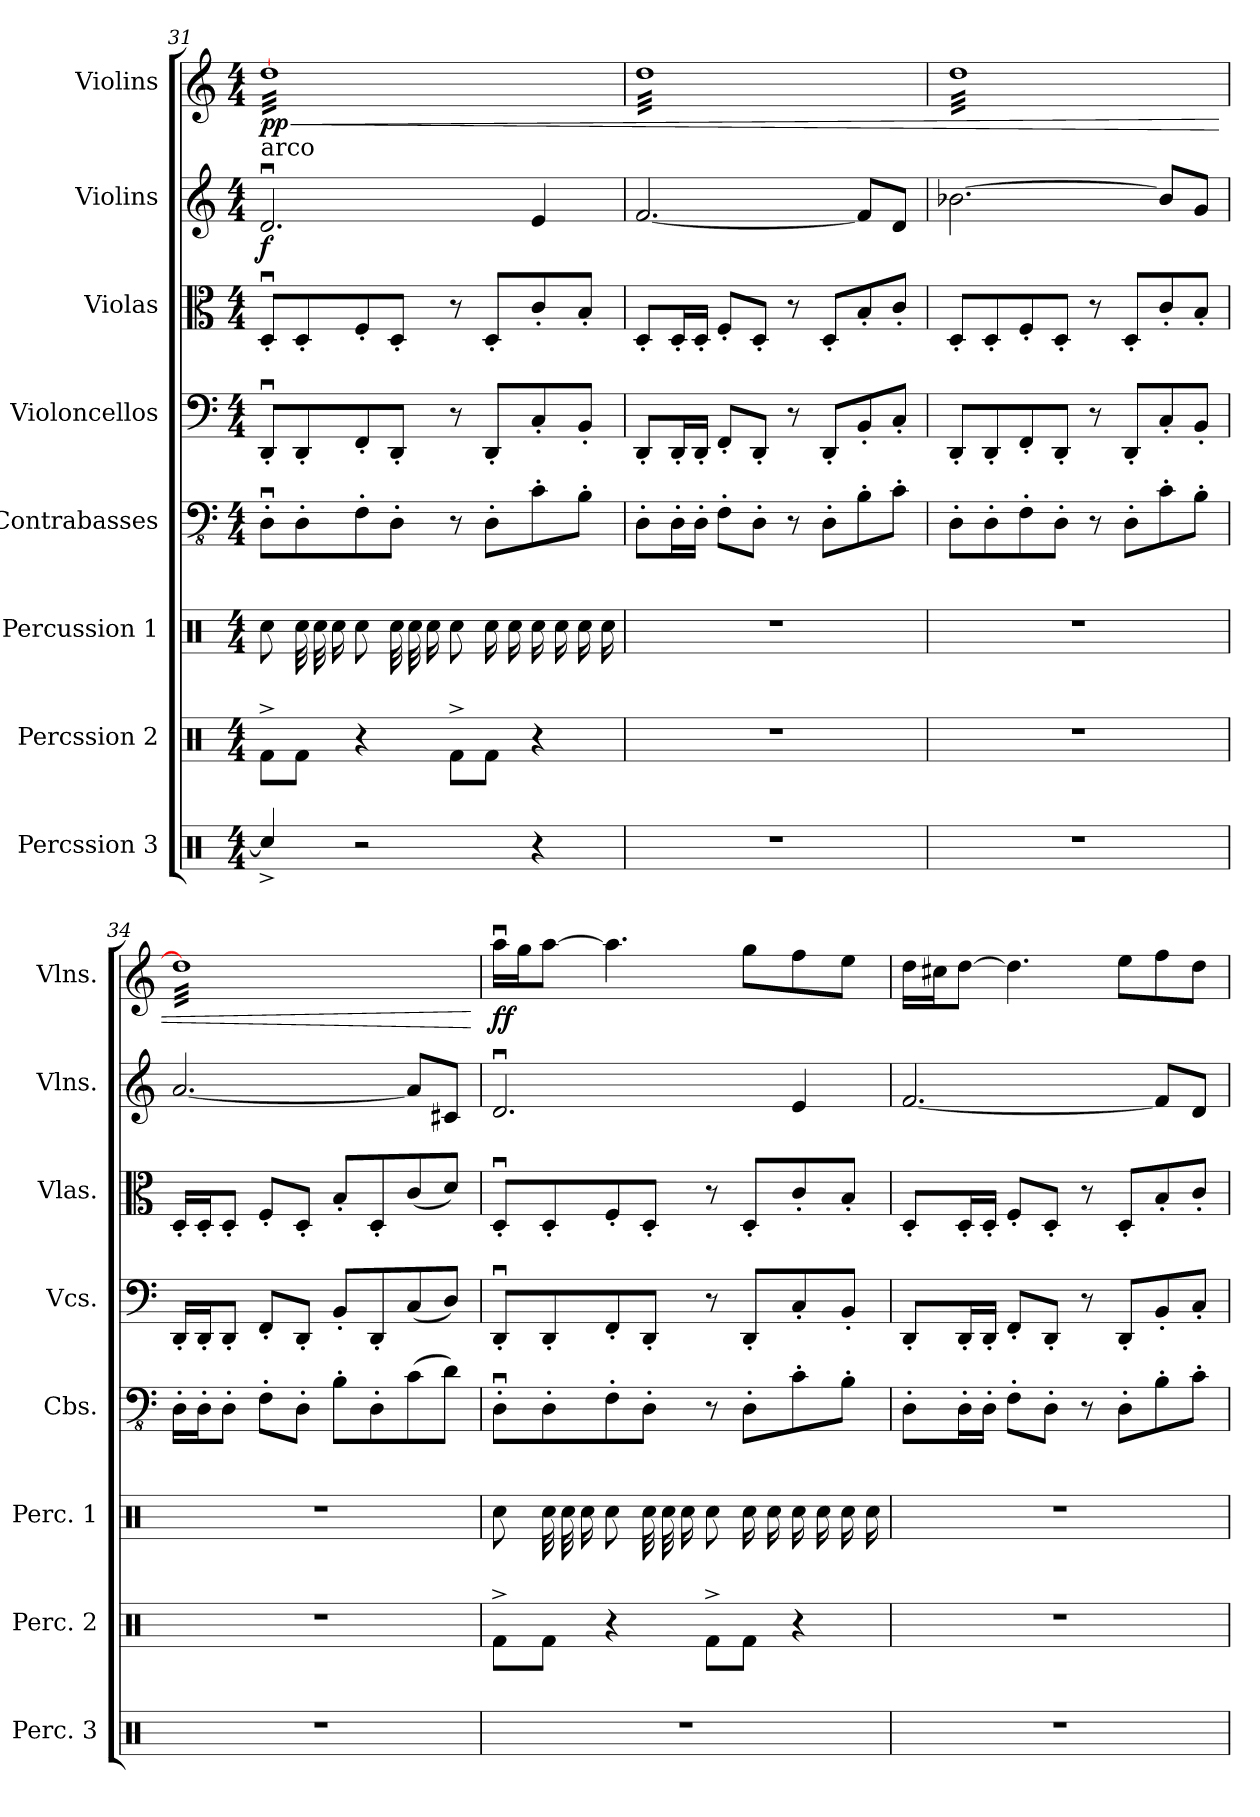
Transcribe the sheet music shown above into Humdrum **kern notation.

**kern	**kern	**kern	**kern	**kern	**kern	**kern	**dynam	**kern	**dynam
*part8	*part7	*part6	*part5	*part4	*part3	*part2	*part2	*part1	*part1
*staff8	*staff7	*staff6	*staff5	*staff4	*staff3	*staff2	*staff2	*staff1	*staff1
*I"Percssion 3	*I"Percssion 2	*I"Percussion 1	*I"Contrabasses	*I"Violoncellos	*I"Violas	*I"Violins	*	*I"Violins	*
*I'Perc. 3	*I'Perc. 2	*I'Perc. 1	*I'Cbs.	*I'Vcs.	*I'Vlas.	*I'Vlns.	*	*I'Vlns.	*
!!LO:LB:g=z
*clefX	*clefX	*clefX	*clefFv4	*clefF4	*clefC3	*clefG2	*	*clefG2	*
*k[]	*k[]	*k[]	*k[]	*k[]	*k[]	*k[]	*	*k[]	*
*M4/4	*M4/4	*M4/4	*M4/4	*M4/4	*M4/4	*M4/4	*	*M4/4	*
=31	=31	=31	=31	=31	=31	=31	=31	=31	=31
!	!	!	!	!	!	!LO:TX:a:t=arco	!	!	!
!	!	!	!	!	!	!	!LO:DY:b	!	!LO:HP:b
!	!	!	!	!	!	!	!	!	!LO:DY:n=1:b
*	*	*	*	*	*	*	*	*tremolo	*
4Rcc^/]	8Rf^\L	8Rcc\L	8DDu'\L	8DDu'/L	8Du'/L	2.du/	f	[32ddLLL	< pp
.	.	.	.	.	.	.	.	32dd	.
.	.	.	.	.	.	.	.	32dd	.
.	.	.	.	.	.	.	.	32dd	.
*	*	*tremolo	*	*	*	*	*	*	*
.	8Rf\J	32Rcc\LLL	8DD'\	8DD'/	8D'/	.	.	32dd	.
.	.	32Rcc\	.	.	.	.	.	32dd	.
*	*	*Xtremolo	*	*	*	*	*	*	*
.	.	16Rcc\JJ	.	.	.	.	.	32dd	.
.	.	.	.	.	.	.	.	32dd	.
2r	4r	8Rcc\L	8FF'\	8FF'/	8F'/	.	.	32dd	.
.	.	.	.	.	.	.	.	32dd	.
.	.	.	.	.	.	.	.	32dd	.
.	.	.	.	.	.	.	.	32dd	.
*	*	*tremolo	*	*	*	*	*	*	*
.	.	32Rcc\LLL	8DD'\J	8DD'/J	8D'/J	.	.	32dd	.
.	.	32Rcc\	.	.	.	.	.	32dd	.
*	*	*Xtremolo	*	*	*	*	*	*	*
.	.	16Rcc\JJ	.	.	.	.	.	32dd	.
.	.	.	.	.	.	.	.	32dd	.
.	8Rf^\L	8Rcc\L	8r	8r	8r	.	.	32dd	.
.	.	.	.	.	.	.	.	32dd	.
.	.	.	.	.	.	.	.	32dd	.
.	.	.	.	.	.	.	.	32dd	.
.	8Rf\J	16Rcc\L	8DD'\L	8DD'/L	8D'/L	.	.	32dd	.
.	.	.	.	.	.	.	.	32dd	.
.	.	16Rcc\JJ	.	.	.	.	.	32dd	.
.	.	.	.	.	.	.	.	32dd	.
4r	4r	16Rcc\LL	8C'\	8C'/	8c'/	4e/	.	32dd	.
.	.	.	.	.	.	.	.	32dd	.
.	.	16Rcc\	.	.	.	.	.	32dd	.
.	.	.	.	.	.	.	.	32dd	.
.	.	16Rcc\	8BB'\J	8BB'/J	8B'/J	.	.	32dd	.
.	.	.	.	.	.	.	.	32dd	.
.	.	16Rcc\JJ	.	.	.	.	.	32dd	.
.	.	.	.	.	.	.	.	32ddJJJ	.
=32	=32	=32	=32	=32	=32	=32	=32	=32	=32
1r	1r	1r	8DD'\L	8DD'/L	8D'/L	[2.f/	.	32ddLLL	.
.	.	.	.	.	.	.	.	32dd	.
.	.	.	.	.	.	.	.	32dd	.
.	.	.	.	.	.	.	.	32dd	.
.	.	.	16DD'\L	16DD'/L	16D'/L	.	.	32dd	.
.	.	.	.	.	.	.	.	32dd	.
.	.	.	16DD'\JJ	16DD'/JJ	16D'/JJ	.	.	32dd	.
.	.	.	.	.	.	.	.	32dd	.
.	.	.	8FF'\L	8FF'/L	8F'/L	.	.	32dd	.
.	.	.	.	.	.	.	.	32dd	.
.	.	.	.	.	.	.	.	32dd	.
.	.	.	.	.	.	.	.	32dd	.
.	.	.	8DD'\J	8DD'/J	8D'/J	.	.	32dd	.
.	.	.	.	.	.	.	.	32dd	.
.	.	.	.	.	.	.	.	32dd	.
.	.	.	.	.	.	.	.	32dd	.
.	.	.	8r	8r	8r	.	.	32dd	.
.	.	.	.	.	.	.	.	32dd	.
.	.	.	.	.	.	.	.	32dd	.
.	.	.	.	.	.	.	.	32dd	.
.	.	.	8DD'\L	8DD'/L	8D'/L	.	.	32dd	.
.	.	.	.	.	.	.	.	32dd	.
.	.	.	.	.	.	.	.	32dd	.
.	.	.	.	.	.	.	.	32dd	.
.	.	.	8BB'\	8BB'/	8B'/	8f/L]	.	32dd	.
.	.	.	.	.	.	.	.	32dd	.
.	.	.	.	.	.	.	.	32dd	.
.	.	.	.	.	.	.	.	32dd	.
.	.	.	8C'\J	8C'/J	8c'/J	8d/J	.	32dd	.
.	.	.	.	.	.	.	.	32dd	.
.	.	.	.	.	.	.	.	32dd	.
.	.	.	.	.	.	.	.	32ddJJJ	.
=33	=33	=33	=33	=33	=33	=33	=33	=33	=33
1r	1r	1r	8DD'\L	8DD'/L	8D'/L	[2.b-X\	.	32ddLLL	.
.	.	.	.	.	.	.	.	32dd	.
.	.	.	.	.	.	.	.	32dd	.
.	.	.	.	.	.	.	.	32dd	.
.	.	.	8DD'\	8DD'/	8D'/	.	.	32dd	.
.	.	.	.	.	.	.	.	32dd	.
.	.	.	.	.	.	.	.	32dd	.
.	.	.	.	.	.	.	.	32dd	.
.	.	.	8FF'\	8FF'/	8F'/	.	.	32dd	.
.	.	.	.	.	.	.	.	32dd	.
.	.	.	.	.	.	.	.	32dd	.
.	.	.	.	.	.	.	.	32dd	.
.	.	.	8DD'\J	8DD'/J	8D'/J	.	.	32dd	.
.	.	.	.	.	.	.	.	32dd	.
.	.	.	.	.	.	.	.	32dd	.
.	.	.	.	.	.	.	.	32dd	.
.	.	.	8r	8r	8r	.	.	32dd	.
.	.	.	.	.	.	.	.	32dd	.
.	.	.	.	.	.	.	.	32dd	.
.	.	.	.	.	.	.	.	32dd	.
.	.	.	8DD'\L	8DD'/L	8D'/L	.	.	32dd	.
.	.	.	.	.	.	.	.	32dd	.
.	.	.	.	.	.	.	.	32dd	.
.	.	.	.	.	.	.	.	32dd	.
.	.	.	8C'\	8C'/	8c'/	8b-/L]	.	32dd	.
.	.	.	.	.	.	.	.	32dd	.
.	.	.	.	.	.	.	.	32dd	.
.	.	.	.	.	.	.	.	32dd	.
.	.	.	8BB'\J	8BB'/J	8B'/J	8g/J	.	32dd	.
.	.	.	.	.	.	.	.	32dd	.
.	.	.	.	.	.	.	.	32dd	.
.	.	.	.	.	.	.	.	32ddJJJ	.
=34	=34	=34	=34	=34	=34	=34	=34	=34	=34
1r	1r	1r	16DD'\LL	16DD'/LL	16D'/LL	[2.a/	.	32dd]LLL	.
.	.	.	.	.	.	.	.	32dd	.
.	.	.	16DD'\J	16DD'/J	16D'/J	.	.	32dd	.
.	.	.	.	.	.	.	.	32dd	.
.	.	.	8DD'\J	8DD'/J	8D'/J	.	.	32dd	.
.	.	.	.	.	.	.	.	32dd	.
.	.	.	.	.	.	.	.	32dd	.
.	.	.	.	.	.	.	.	32dd	.
.	.	.	8FF'\L	8FF'/L	8F'/L	.	.	32dd	.
.	.	.	.	.	.	.	.	32dd	.
.	.	.	.	.	.	.	.	32dd	.
.	.	.	.	.	.	.	.	32dd	.
.	.	.	8DD'\J	8DD'/J	8D'/J	.	.	32dd	.
.	.	.	.	.	.	.	.	32dd	.
.	.	.	.	.	.	.	.	32dd	.
.	.	.	.	.	.	.	.	32dd	.
.	.	.	8BB'\L	8BB'/L	8B'/L	.	.	32dd	.
.	.	.	.	.	.	.	.	32dd	.
.	.	.	.	.	.	.	.	32dd	.
.	.	.	.	.	.	.	.	32dd	.
.	.	.	8DD'\	8DD'/	8D'/	.	.	32dd	.
.	.	.	.	.	.	.	.	32dd	.
.	.	.	.	.	.	.	.	32dd	.
.	.	.	.	.	.	.	.	32dd	.
.	.	.	(8C\	(8C/	(8c/	8a/L]	.	32dd	.
.	.	.	.	.	.	.	.	32dd	.
.	.	.	.	.	.	.	.	32dd	.
.	.	.	.	.	.	.	.	32dd	.
.	.	.	8D\J)	8D/J)	8d/J)	8c#X/J	.	32dd	.
.	.	.	.	.	.	.	.	32dd	.
.	.	.	.	.	.	.	.	32dd	.
.	.	.	.	.	.	.	.	32ddJJJ	.
*	*	*	*	*	*	*	*	*Xtremolo	*
.	.	.	.	.	.	.	.	.	[
=35	=35	=35	=35	=35	=35	=35	=35	=35	=35
!	!	!	!	!	!	!	!	!	!LO:DY:b
1r	8Rf^\L	8Rcc\L	8DDu'\L	8DDu'/L	8Du'/L	2.du/	.	16aau\LL	ff
.	.	.	.	.	.	.	.	16gg\J	.
*	*	*tremolo	*	*	*	*	*	*	*
.	8Rf\J	32Rcc\LLL	8DD'\	8DD'/	8D'/	.	.	[8aa\J	.
.	.	32Rcc\	.	.	.	.	.	.	.
*	*	*Xtremolo	*	*	*	*	*	*	*
.	.	16Rcc\JJ	.	.	.	.	.	.	.
.	4r	8Rcc\L	8FF'\	8FF'/	8F'/	.	.	4.aa\]	.
*	*	*tremolo	*	*	*	*	*	*	*
.	.	32Rcc\LLL	8DD'\J	8DD'/J	8D'/J	.	.	.	.
.	.	32Rcc\	.	.	.	.	.	.	.
*	*	*Xtremolo	*	*	*	*	*	*	*
.	.	16Rcc\JJ	.	.	.	.	.	.	.
.	8Rf^\L	8Rcc\L	8r	8r	8r	.	.	.	.
.	8Rf\J	16Rcc\L	8DD'\L	8DD'/L	8D'/L	.	.	8gg\L	.
.	.	16Rcc\JJ	.	.	.	.	.	.	.
.	4r	16Rcc\LL	8C'\	8C'/	8c'/	4e/	.	8ff\	.
.	.	16Rcc\	.	.	.	.	.	.	.
.	.	16Rcc\	8BB'\J	8BB'/J	8B'/J	.	.	8ee\J	.
.	.	16Rcc\JJ	.	.	.	.	.	.	.
!!LO:PB:g=z
=36	=36	=36	=36	=36	=36	=36	=36	=36	=36
1r	1r	1r	8DD'\L	8DD'/L	8D'/L	[2.f/	.	16dd\LL	.
.	.	.	.	.	.	.	.	16cc#X\J	.
.	.	.	16DD'\L	16DD'/L	16D'/L	.	.	[8dd\J	.
.	.	.	16DD'\JJ	16DD'/JJ	16D'/JJ	.	.	.	.
.	.	.	8FF'\L	8FF'/L	8F'/L	.	.	4.dd\]	.
.	.	.	8DD'\J	8DD'/J	8D'/J	.	.	.	.
.	.	.	8r	8r	8r	.	.	.	.
.	.	.	8DD'\L	8DD'/L	8D'/L	.	.	8ee\L	.
.	.	.	8BB'\	8BB'/	8B'/	8f/L]	.	8ff\	.
.	.	.	8C'\J	8C'/J	8c'/J	8d/J	.	8dd\J	.
=	=	=	=	=	=	=	=	=	=
*-	*-	*-	*-	*-	*-	*-	*-	*-	*-
